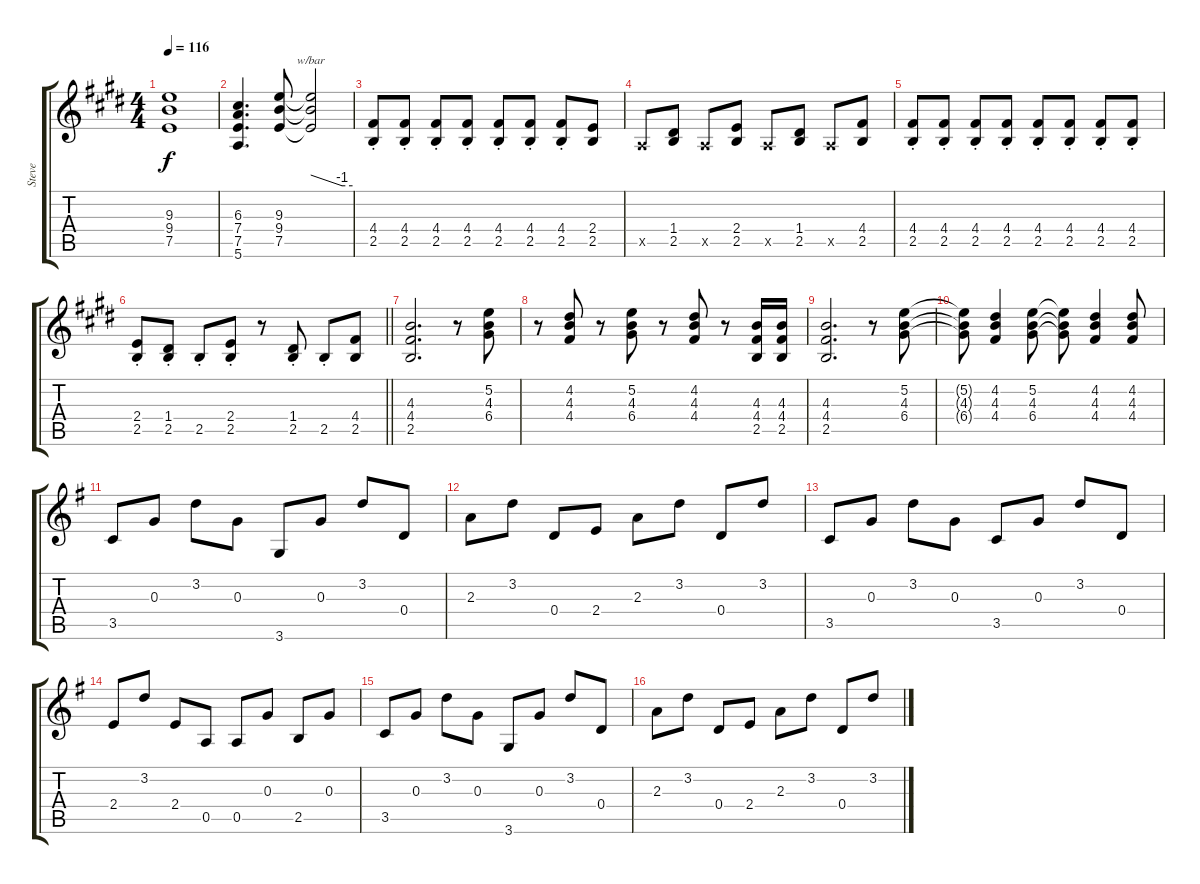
\track ("Steve" "Steve") {instrument distortionguitar}
\staff {score tabs}
\tuning (E4 B3 G3 D3 A2 E2) {hide}
\ts (4 4)
\tempo 116
\clef g2
\ks e
(9.3 9.4 7.5).1{dy f} |
(6.3 7.4 7.5 5.6).4{d} (9.3 9.4 7.5).8 (9.3{t} 9.4{t} 7.5{t}).2{tbe (custom default 0 0 45 -4 60 -4)} |
(4.4{st} 2.5{st}).8 (4.4{st} 2.5{st}).8 (4.4{st} 2.5{st}).8 (4.4{st} 2.5{st}).8 (4.4{st} 2.5{st}).8 (4.4{st} 2.5{st}).8 (4.4{st} 2.5{st}).8 (2.4 2.5).8 |
0.5{x}.8 (1.4 2.5).8 0.5{x}.8 (2.4 2.5).8 0.5{x}.8 (1.4 2.5).8 0.5{x}.8 (4.4 2.5).8 |
(4.4{st} 2.5{st}).8 (4.4{st} 2.5{st}).8 (4.4{st} 2.5{st}).8 (4.4{st} 2.5{st}).8 (4.4{st} 2.5{st}).8 (4.4{st} 2.5{st}).8 (4.4{st} 2.5{st}).8 (4.4{st} 2.5{st}).8 |
\barLineRight lightlight
(2.4{st} 2.5{st}).8 (1.4{st} 2.5{st}).8 2.5{st}.8 (2.4{st} 2.5{st}).8 r.8 (1.4{st} 2.5{st}).8 2.5{st}.8 (4.4 2.5).8 |
(4.3 4.4 2.5).2{d} r.8 (5.2 4.3 6.4).8 |
r.8 (4.2 4.3 4.4).8 r.8 (5.2 4.3 6.4).8 r.8 (4.2 4.3 4.4).8 r.8 (4.3 4.4 2.5).16 (4.3 4.4 2.5).16 |
(4.3 4.4 2.5).2{d} r.8 (5.2 4.3 6.4).8 |
(5.2{t} 4.3{t} 6.4{t}).8 (4.2 4.3 4.4).4 (5.2 4.3 6.4).8 (5.2{t} 4.3{t} 6.4{t}).8 (4.2 4.3 4.4).4 (4.2 4.3 4.4).8 |
\ks g
3.5.8{volume 13 instrument electricguitarclean} 0.3.8 3.2.8 0.3.8 3.6.8 0.3.8 3.2.8 0.4.8 |
2.3.8 3.2.8 0.4.8 2.4.8 2.3.8 3.2.8 0.4.8 3.2.8 |
3.5.8 0.3.8 3.2.8 0.3.8 3.5.8 0.3.8 3.2.8 0.4.8 |
2.4.8 3.2.8 2.4.8 0.5.8 0.5.8 0.3.8 2.5.8 0.3.8 |
3.5.8 0.3.8 3.2.8 0.3.8 3.6.8 0.3.8 3.2.8 0.4.8 |
2.3.8 3.2.8 0.4.8 2.4.8 2.3.8 3.2.8 0.4.8 3.2.8
